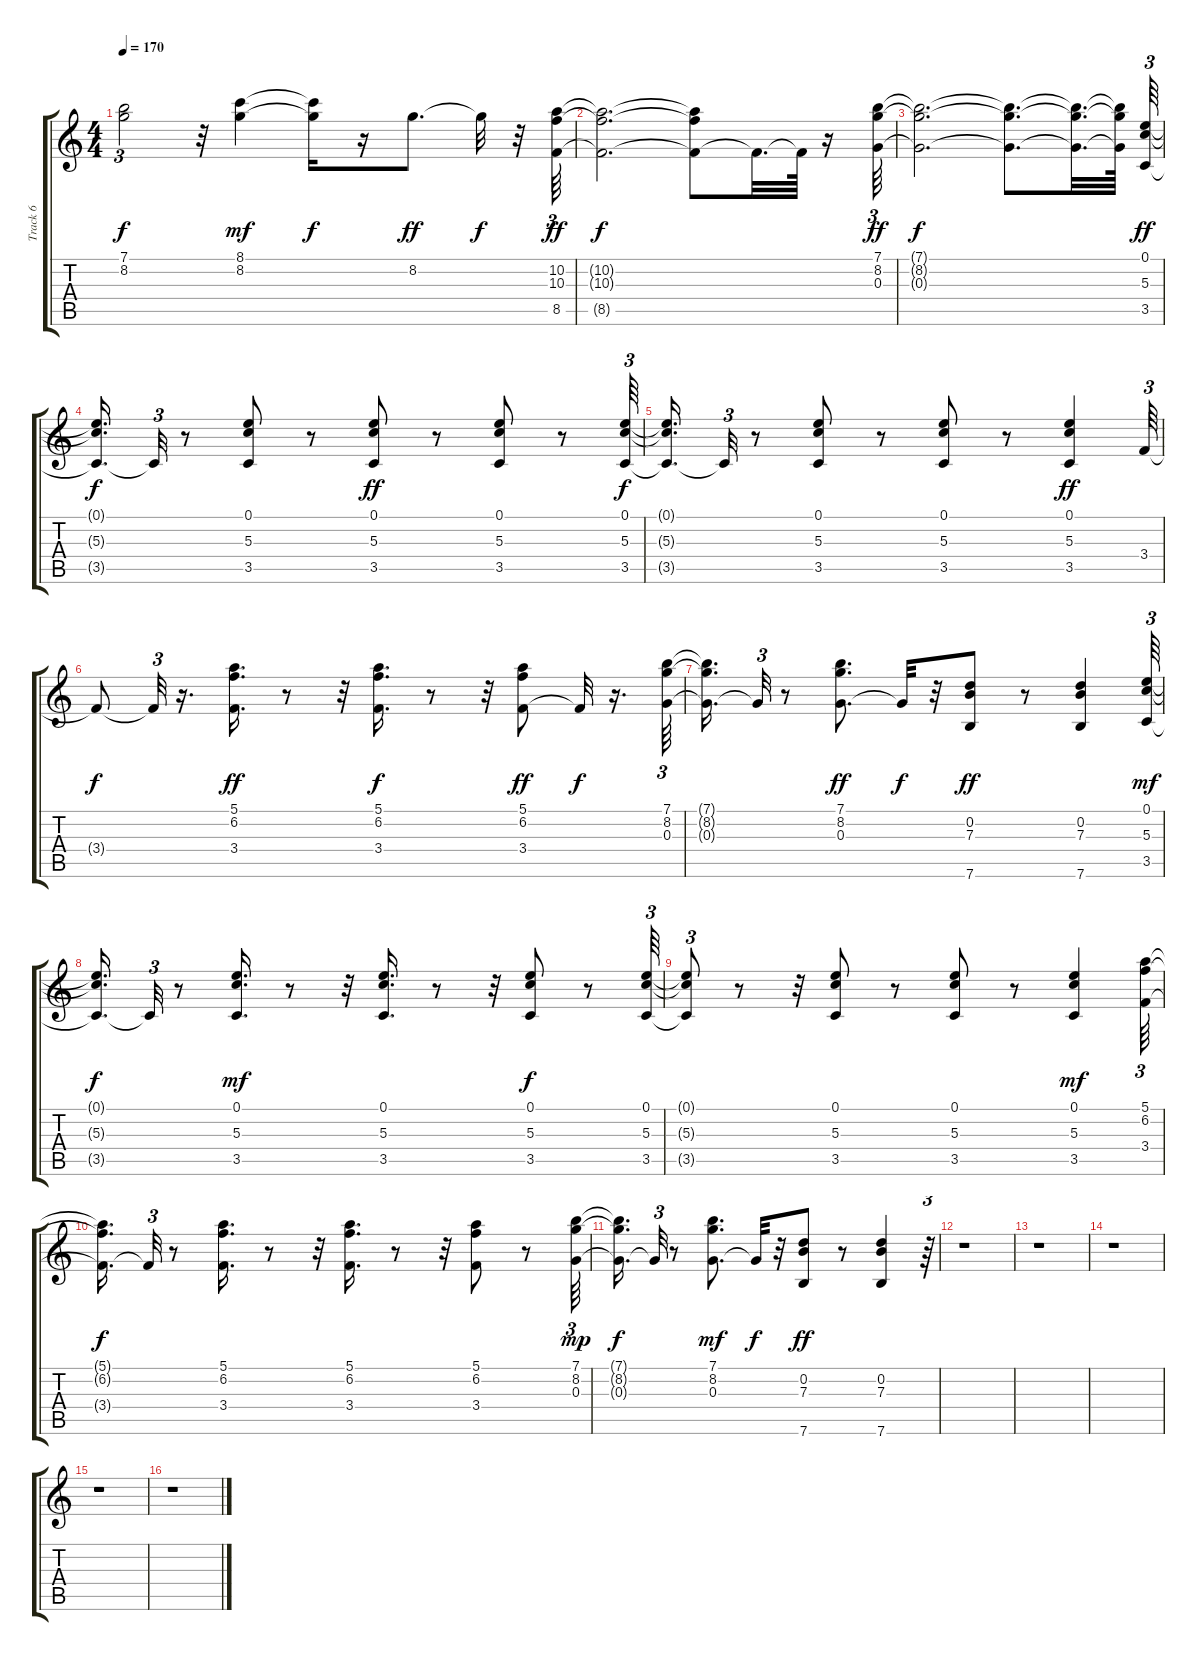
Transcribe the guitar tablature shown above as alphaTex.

\track ("Track 6" "Track 6") {instrument distortionguitar}
\staff {score tabs}
\tuning (E4 B3 G3 D3 A2 E2) {hide}
\ts (4 4)
\tempo 170
\clef g2
\ks c
(7.1{t} 8.2{t}).2{tu (3 2) dy f} r.32 (8.1 8.2).4{dy mf} (8.1{t} 8.2{t}).16{dy f} r.16 8.2.8{d dy ff} 8.2{t}.32{dy f} r.32 (10.2 10.3 8.5).64{tu (3 2) dy ff} |
(10.2{t} 10.3{t} 8.5{t}).2{d dy f} (10.2{t} 10.3{t} 8.5{t}).8 8.5{t}.32{d} 8.5{t}.64 r.16 (7.1 8.2 0.3).64{tu (3 2) dy ff} |
(7.1{t} 8.2{t} 0.3{t}).2{d dy f} (7.1{t} 8.2{t} 0.3{t}).8{d} (7.1{t} 8.2{t} 0.3{t}).32{d} (7.1{t} 8.2{t} 0.3{t}).64 (0.1 5.3 3.5).64{tu (3 2) dy ff} |
(0.1{t} 5.3{t} 3.5{t}).16{d dy f} 3.5{t}.32{tu (3 2)} r.8 (0.1 5.3 3.5).8 r.8 (0.1 5.3 3.5).8{dy ff} r.8 (0.1 5.3 3.5).8 r.8 (0.1 5.3 3.5).64{tu (3 2) dy f} |
(0.1{t} 5.3{t} 3.5{t}).16{d} 3.5{t}.32{tu (3 2)} r.8 (0.1 5.3 3.5).8 r.8 (0.1 5.3 3.5).8 r.8 (0.1 5.3 3.5).4{dy ff} 3.4.64{tu (3 2)} |
3.4{t}.8{dy f} 3.4{t}.32{tu (3 2)} r.16{d} (5.1 6.2 3.4).16{d dy ff} r.8 r.32 (5.1 6.2 3.4).16{d dy f} r.8 r.32 (5.1 6.2 3.4).8{dy ff} 3.4{t}.32{dy f} r.16{d} (7.1 8.2 0.3).64{tu (3 2)} |
(7.1{t} 8.2{t} 0.3{t}).16{d} 0.3{t}.32{tu (3 2)} r.8 (7.1 8.2 0.3).8{d dy ff} 0.3{t}.32{dy f} r.32 (0.2 7.3 7.6).8{dy ff} r.8 (0.2 7.3 7.6).4 (0.1 5.3 3.5).64{tu (3 2) dy mf} |
(0.1{t} 5.3{t} 3.5{t}).16{d dy f} 3.5{t}.32{tu (3 2)} r.8 (0.1 5.3 3.5).16{d dy mf} r.8 r.32 (0.1 5.3 3.5).16{d} r.8 r.32 (0.1 5.3 3.5).8{dy f} r.8 (0.1 5.3 3.5).64{tu (3 2)} |
(0.1{t} 5.3{t} 3.5{t}).8{tu (3 2)} r.8 r.32 (0.1 5.3 3.5).8 r.8 (0.1 5.3 3.5).8 r.8 (0.1 5.3 3.5).4{dy mf} (5.1 6.2 3.4).64{tu (3 2)} |
(5.1{t} 6.2{t} 3.4{t}).16{d dy f} 3.4{t}.32{tu (3 2)} r.8 (5.1 6.2 3.4).16{d} r.8 r.32 (5.1 6.2 3.4).16{d} r.8 r.32 (5.1 6.2 3.4).8 r.8 (7.1 8.2 0.3).64{tu (3 2) dy mp} |
(7.1{t} 8.2{t} 0.3{t}).16{d dy f} 0.3{t}.32{tu (3 2)} r.8 (7.1 8.2 0.3).8{d dy mf} 0.3{t}.32{dy f} r.32 (0.2 7.3 7.6).8{dy ff} r.8 (0.2 7.3 7.6).4 r.64{tu (3 2)} |
r.1 |
r.1 |
r.1 |
r.1 |
r.1
